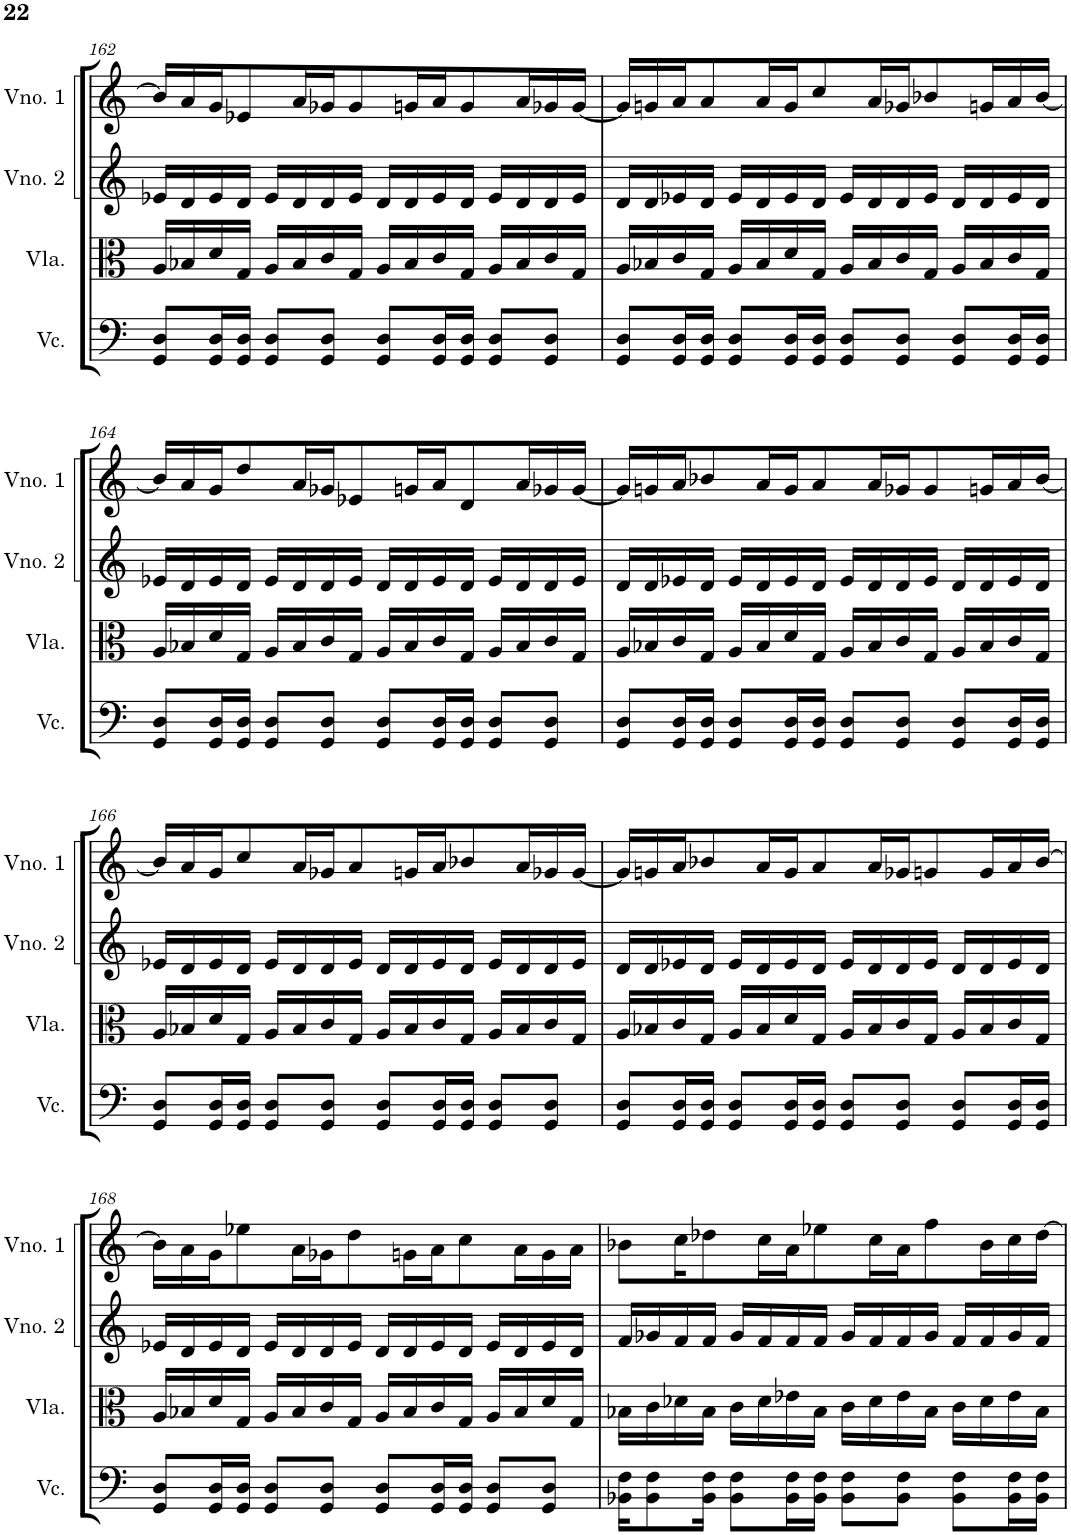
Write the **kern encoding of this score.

**kern	**kern	**kern	**kern
*part4	*part3	*part2	*part1
*staff4	*staff3	*staff2	*staff1
*I"Violoncelo	*I"Viola	*I"Violino 2	*I"Violino 1
*I'Vc.	*I'Vla.	*I'Vno. 2	*I'Vno. 1
!!LO:PB:g=z
*clefF4	*clefC3	*clefG2	*clefG2
*k[]	*k[]	*k[]	*k[]
*M4/4	*M4/4	*M4/4	*M4/4
=162	=162	=162	=162
8GG/ 8D/L	16A/LL	16e-X/LL	16b-/LL]
.	16B-X/	16d/	16a/
16GG/ 16D/L	16d/	16e-/	16g/J
16GG/ 16D/JJ	16G/JJ	16d/JJ	8e-X/
8GG/ 8D/L	16A/LL	16e-/LL	.
.	16B-/	16d/	16a/L
8GG/ 8D/J	16c/	16d/	16g-X/J
.	16G/JJ	16e-/JJ	8g-/
8GG/ 8D/L	16A/LL	16d/LL	.
.	16B-/	16d/	16gn/L
16GG/ 16D/L	16c/	16e-/	16a/J
16GG/ 16D/JJ	16G/JJ	16d/JJ	8g/
8GG/ 8D/L	16A/LL	16e-/LL	.
.	16B-/	16d/	16a/L
8GG/ 8D/J	16c/	16d/	16g-X/
.	16G/JJ	16e-/JJ	[16g-/JJ
=163	=163	=163	=163
8GG/ 8D/L	16A/LL	16d/LL	16g-/LL]
.	16B-X/	16d/	16gn/
16GG/ 16D/L	16c/	16e-X/	16a/J
16GG/ 16D/JJ	16G/JJ	16d/JJ	8a/
8GG/ 8D/L	16A/LL	16e-/LL	.
.	16B-/	16d/	16a/L
16GG/ 16D/L	16d/	16e-/	16g/J
16GG/ 16D/JJ	16G/JJ	16d/JJ	8cc/
8GG/ 8D/L	16A/LL	16e-/LL	.
.	16B-/	16d/	16a/L
8GG/ 8D/J	16c/	16d/	16g-X/J
.	16G/JJ	16e-/JJ	8b-X/
8GG/ 8D/L	16A/LL	16d/LL	.
.	16B-/	16d/	16gn/L
16GG/ 16D/L	16c/	16e-/	16a/
16GG/ 16D/JJ	16G/JJ	16d/JJ	[16b-/JJ
!!LO:LB:g=z
=164	=164	=164	=164
8GG/ 8D/L	16A/LL	16e-X/LL	16b-/LL]
.	16B-X/	16d/	16a/
16GG/ 16D/L	16d/	16e-/	16g/J
16GG/ 16D/JJ	16G/JJ	16d/JJ	8dd/
8GG/ 8D/L	16A/LL	16e-/LL	.
.	16B-/	16d/	16a/L
8GG/ 8D/J	16c/	16d/	16g-X/J
.	16G/JJ	16e-/JJ	8e-X/
8GG/ 8D/L	16A/LL	16d/LL	.
.	16B-/	16d/	16gn/L
16GG/ 16D/L	16c/	16e-/	16a/J
16GG/ 16D/JJ	16G/JJ	16d/JJ	8d/
8GG/ 8D/L	16A/LL	16e-/LL	.
.	16B-/	16d/	16a/L
8GG/ 8D/J	16c/	16d/	16g-X/
.	16G/JJ	16e-/JJ	[16g-/JJ
=165	=165	=165	=165
8GG/ 8D/L	16A/LL	16d/LL	16g-/LL]
.	16B-X/	16d/	16gn/
16GG/ 16D/L	16c/	16e-X/	16a/J
16GG/ 16D/JJ	16G/JJ	16d/JJ	8b-X/
8GG/ 8D/L	16A/LL	16e-/LL	.
.	16B-/	16d/	16a/L
16GG/ 16D/L	16d/	16e-/	16g/J
16GG/ 16D/JJ	16G/JJ	16d/JJ	8a/
8GG/ 8D/L	16A/LL	16e-/LL	.
.	16B-/	16d/	16a/L
8GG/ 8D/J	16c/	16d/	16g-X/J
.	16G/JJ	16e-/JJ	8g-/
8GG/ 8D/L	16A/LL	16d/LL	.
.	16B-/	16d/	16gn/L
16GG/ 16D/L	16c/	16e-/	16a/
16GG/ 16D/JJ	16G/JJ	16d/JJ	[16b-/JJ
!!LO:LB:g=z
=166	=166	=166	=166
8GG/ 8D/L	16A/LL	16e-X/LL	16b-/LL]
.	16B-X/	16d/	16a/
16GG/ 16D/L	16d/	16e-/	16g/J
16GG/ 16D/JJ	16G/JJ	16d/JJ	8cc/
8GG/ 8D/L	16A/LL	16e-/LL	.
.	16B-/	16d/	16a/L
8GG/ 8D/J	16c/	16d/	16g-X/J
.	16G/JJ	16e-/JJ	8a/
8GG/ 8D/L	16A/LL	16d/LL	.
.	16B-/	16d/	16gn/L
16GG/ 16D/L	16c/	16e-/	16a/J
16GG/ 16D/JJ	16G/JJ	16d/JJ	8b-X/
8GG/ 8D/L	16A/LL	16e-/LL	.
.	16B-/	16d/	16a/L
8GG/ 8D/J	16c/	16d/	16g-X/
.	16G/JJ	16e-/JJ	[16g-/JJ
=167	=167	=167	=167
8GG/ 8D/L	16A/LL	16d/LL	16g-/LL]
.	16B-X/	16d/	16gn/
16GG/ 16D/L	16c/	16e-X/	16a/J
16GG/ 16D/JJ	16G/JJ	16d/JJ	8b-X/
8GG/ 8D/L	16A/LL	16e-/LL	.
.	16B-/	16d/	16a/L
16GG/ 16D/L	16d/	16e-/	16g/J
16GG/ 16D/JJ	16G/JJ	16d/JJ	8a/
8GG/ 8D/L	16A/LL	16e-/LL	.
.	16B-/	16d/	16a/L
8GG/ 8D/J	16c/	16d/	16g-X/J
.	16G/JJ	16e-/JJ	8gn/
8GG/ 8D/L	16A/LL	16d/LL	.
.	16B-/	16d/	16g/L
16GG/ 16D/L	16c/	16e-/	16a/
16GG/ 16D/JJ	16G/JJ	16d/JJ	[16b-/JJ
!!LO:LB:g=z
=168	=168	=168	=168
8GG/ 8D/L	16A/LL	16e-X/LL	16b-\LL]
.	16B-X/	16d/	16a\
16GG/ 16D/L	16d/	16e-/	16g\J
16GG/ 16D/JJ	16G/JJ	16d/JJ	8ee-X\
8GG/ 8D/L	16A/LL	16e-/LL	.
.	16B-/	16d/	16a\L
8GG/ 8D/J	16c/	16d/	16g-X\J
.	16G/JJ	16e-/JJ	8dd\
8GG/ 8D/L	16A/LL	16d/LL	.
.	16B-/	16d/	16gn\L
16GG/ 16D/L	16c/	16e-/	16a\J
16GG/ 16D/JJ	16G/JJ	16d/JJ	8cc\
8GG/ 8D/L	16A/LL	16e-/LL	.
.	16B-/	16d/	16a\L
8GG/ 8D/J	16d/	16e-/	16g\
.	16G/JJ	16d/JJ	16a\JJ
=169	=169	=169	=169
16BB-X\ 16F\KL	16B-X\LL	16f/LL	8b-X\L
8BB-\ 8F\	16c\	16g-X/	.
.	16d-X\	16f/	16cc\K
16BB-\ 16F\Jk	16B-\JJ	16f/JJ	8dd-X\
8BB-\ 8F\L	16c\LL	16g-/LL	.
.	16d-\	16f/	16cc\L
16BB-\ 16F\L	16e-X\	16f/	16a\J
16BB-\ 16F\JJ	16B-\JJ	16f/JJ	8ee-X\
8BB-\ 8F\L	16c\LL	16g-/LL	.
.	16d-\	16f/	16cc\L
8BB-\ 8F\J	16e-\	16f/	16a\J
.	16B-\JJ	16g-/JJ	8ff\
8BB-\ 8F\L	16c\LL	16f/LL	.
.	16d-\	16f/	16b-\L
16BB-\ 16F\L	16e-\	16g-/	16cc\
16BB-\ 16F\JJ	16B-\JJ	16f/JJ	[16dd-\JJ
=	=	=	=
*-	*-	*-	*-
